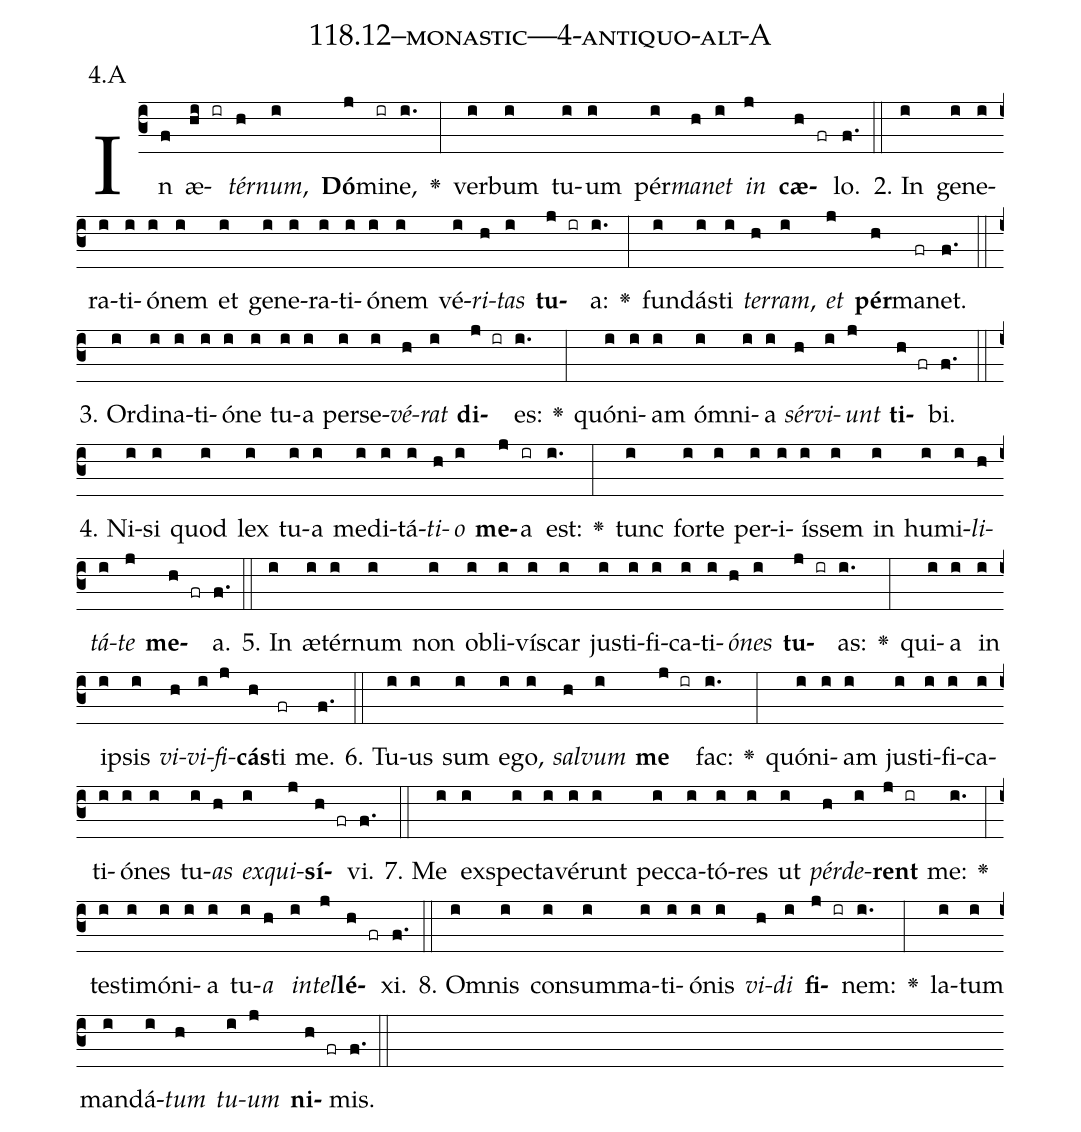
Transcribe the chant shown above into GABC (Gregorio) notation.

name: 118.12--monastic---4-antiquo-alt-A;
annotation: 4.A;
%%
(c3)In(f) æ(hi ir)<i>tér</i>(h)<i>num</i>,(i) <b>Dó</b>(j)mi(ir)ne,(i.) <v>\greheightstar</v>(:) ver(i)bum(i) tu(i)um(i) pér(i)<i>ma</i>(h)<i>net</i>(i) <i>in</i>(j) <b>cæ</b>(h fr)lo.(f.) (::)
2. In(i) ge(i)ne(i)ra(i)ti(i)ó(i)nem(i) et(i) ge(i)ne(i)ra(i)ti(i)ó(i)nem(i) vé(i)<i>ri</i>(h)<i>tas</i>(i) <b>tu</b>(j ir)a:(i.) <v>\greheightstar</v>(:) fun(i)dás(i)ti(i) <i>ter</i>(h)<i>ram</i>,(i) <i>et</i>(j) <b>pér</b>(h)ma(fr)net.(f.) (::)
3. Or(i)di(i)na(i)ti(i)ó(i)ne(i) tu(i)a(i) per(i)se(i)<i>vé</i>(h)<i>rat</i>(i) <b>di</b>(j ir)es:(i.) <v>\greheightstar</v>(:) quón(i)i(i)am(i) óm(i)ni(i)a(i) <i>sér</i>(h)<i>vi</i>(i)<i>unt</i>(j) <b>ti</b>(h fr)bi.(f.) (::)
4. Ni(i)si(i) quod(i) lex(i) tu(i)a(i) me(i)di(i)tá(i)<i>ti</i>(h)<i>o</i>(i) <b>me</b>(j)a(ir) est:(i.) <v>\greheightstar</v>(:) tunc(i) for(i)te(i) per(i)i(i)ís(i)sem(i) in(i) hu(i)mi(i)<i>li</i>(h)<i>tá</i>(i)<i>te</i>(j) <b>me</b>(h fr)a.(f.) (::)
5. In(i) æ(i)tér(i)num(i) non(i) ob(i)li(i)vís(i)car(i) jus(i)ti(i)fi(i)ca(i)ti(i)<i>ó</i>(h)<i>nes</i>(i) <b>tu</b>(j ir)as:(i.) <v>\greheightstar</v>(:) qui(i)a(i) in(i) ip(i)sis(i) <i>vi</i>(h)<i>vi</i>(i)<i>fi</i>(j)<b>cás</b>(h)ti(fr) me.(f.) (::)
6. Tu(i)us(i) sum(i) e(i)go,(i) <i>sal</i>(h)<i>vum</i>(i) <b>me</b>(j ir) fac:(i.) <v>\greheightstar</v>(:) quón(i)i(i)am(i) jus(i)ti(i)fi(i)ca(i)ti(i)ó(i)nes(i) tu(i)<i>as</i>(h) <i>ex</i>(i)<i>qui</i>(j)<b>sí</b>(h fr)vi.(f.) (::)
7. Me(i) ex(i)spec(i)ta(i)vé(i)runt(i) pec(i)ca(i)tó(i)res(i) ut(i) <i>pér</i>(h)<i>de</i>(i)<b>rent</b>(j ir) me:(i.) <v>\greheightstar</v>(:) tes(i)ti(i)mó(i)ni(i)a(i) tu(i)<i>a</i>(h) <i>in</i>(i)<i>tel</i>(j)<b>lé</b>(h fr)xi.(f.) (::)
8. Om(i)nis(i) con(i)sum(i)ma(i)ti(i)ó(i)nis(i) <i>vi</i>(h)<i>di</i>(i) <b>fi</b>(j ir)nem:(i.) <v>\greheightstar</v>(:) la(i)tum(i) man(i)dá(i)<i>tum</i>(h) <i>tu</i>(i)<i>um</i>(j) <b>ni</b>(h fr)mis.(f.) (::)
